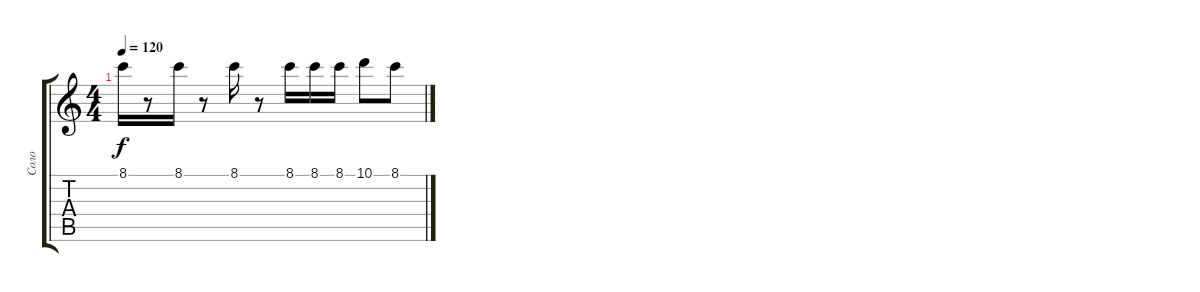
\track ("Соло" "Соло") {instrument distortionguitar}
\staff {score tabs}
\tuning (E4 B3 G3 D3 A2 E2) {hide}
\ts (4 4)
\tempo 120
\clef g2
\ks c
8.1.16{dy f} r.8 8.1.16 r.8 8.1.16 r.8 8.1.16 8.1.16 8.1.16 10.1.8 8.1.8
